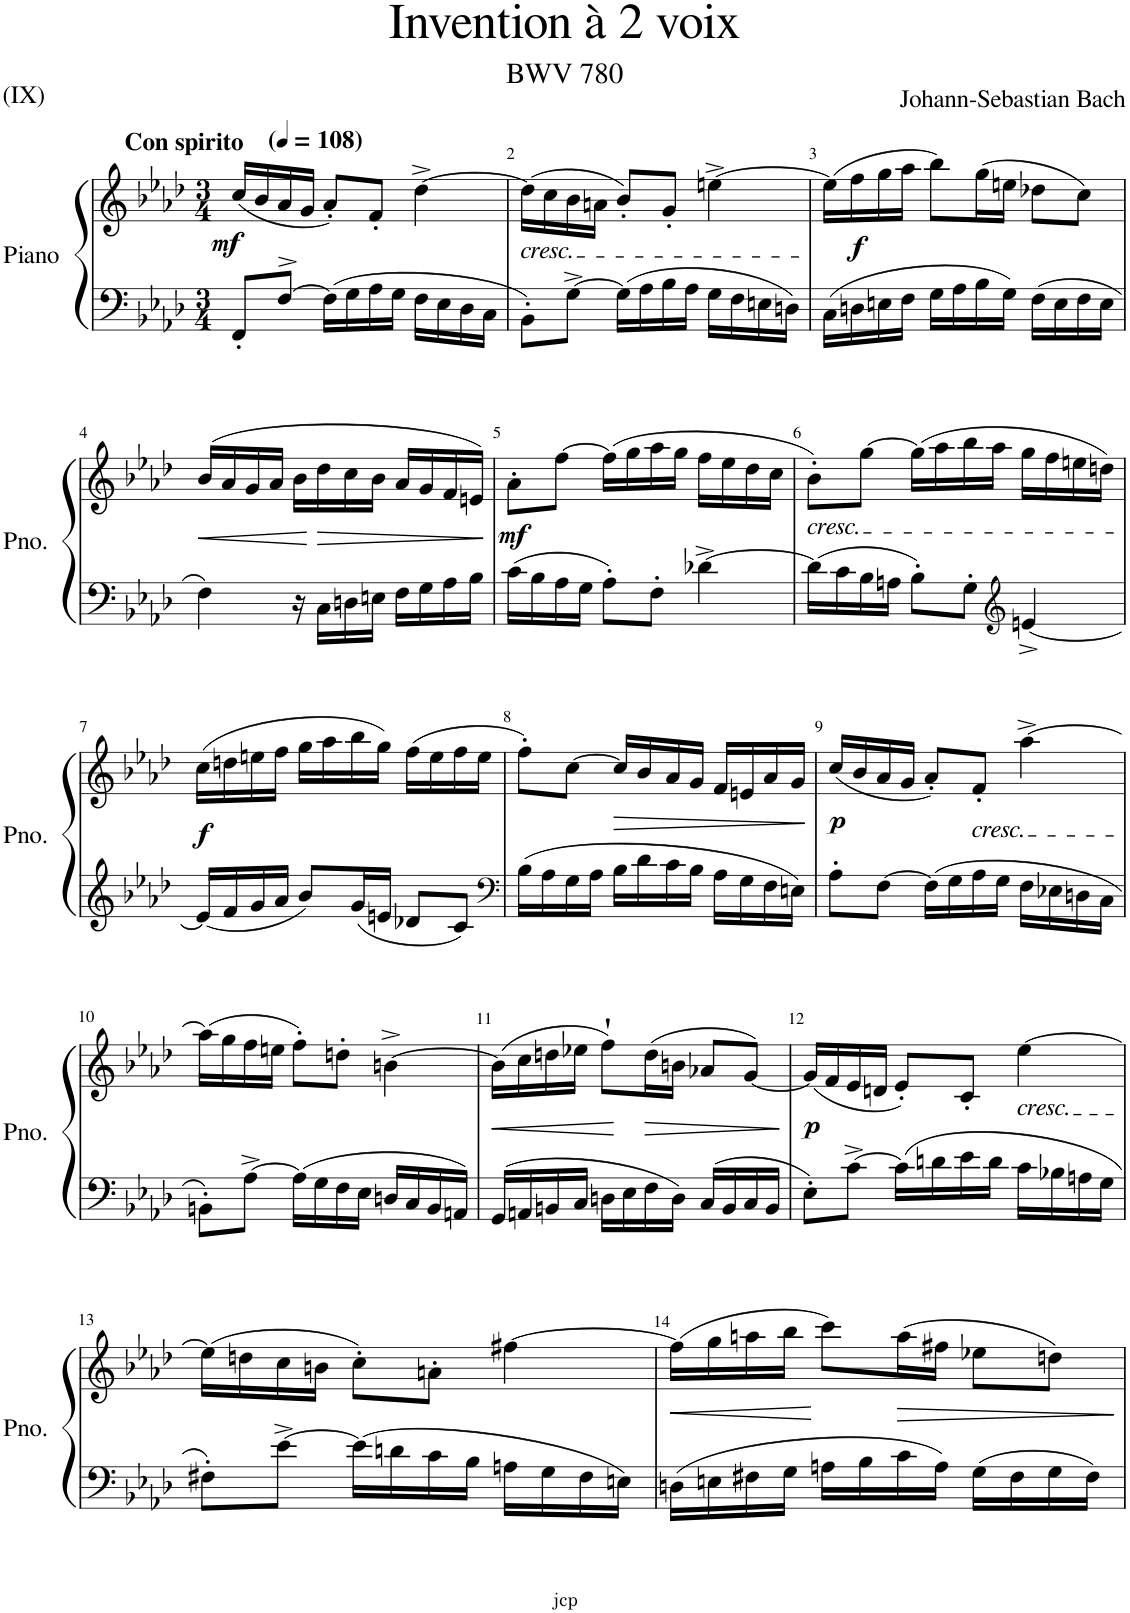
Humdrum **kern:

**kern	**kern	**dynam
*part1	*part1	*part1
*staff2	*staff1	*staff1/2
*I"Piano	*	*
*I'Pno.	*	*
*clefF4	*clefG2	*
*k[b-e-a-d-]	*k[b-e-a-d-]	*
*M3/4	*M3/4	*
*MM108	*MM108	*
=1	=1	=1
!	!LO:TX:a:B:t=Con spirito	!
!	!	!LO:DY:b
8FF'/L	(16cc/LL	mf
.	16b-/	.
[8F^>/J	16a-/	.
.	16g/JJ	.
16F\LL]	8a-'/L)	.
16G\	.	.
16A-\	8f'/J	.
16G\JJ	.	.
16F\LL	[4dd-^\	.
16E-\	.	.
16D-\	.	.
16C\JJ	.	.
=2	=2	=2
!	!LO:TX:b:i:t=cresc.	!
8BB-'\L	(16dd-\LL]	.
.	16cc\	.
[8G^\J	16b-\	.
.	16an\JJ	.
16G\LL]	8b-'/L)	.
16A-\	.	.
16B-\	8g'/J	.
16A-\JJ	.	.
16G\LL	[4een^\	.
16F\	.	.
16En\	.	.
16Dn\JJ	.	.
=3	=3	=3
16C\LL	(16ee\LL]	.
!	!	!LO:DY:b
16Dn\	16ff\	f
16En\	16gg\	.
16F\JJ	16aa-\JJ	.
16G\LL	8bb-\L)	.
16A-\	.	.
16B-\	(16gg\L	.
16G\JJ	16een\JJ	.
16F\LL	8dd-X\L	.
16E\	.	.
16F\	8cc\J)	.
16E\JJ	.	.
!!LO:LB:g=z
=4	=4	=4
!	!	!LO:HP:b
4F\	(16b-/LL	<
.	16a-/	.
.	16g/	.
.	16a-/JJ	.
16r	16b-\LL	.
!	!	!LO:HP:n=1:b
16C\LL	16dd-\	[ >
16Dn\	16cc\	.
16En\JJ	16b-\JJ	.
16F\LL	16a-/LL	.
16G\	16g/	.
16A-\	16f/	.
16B-\JJ	16en/JJ)	.
.	.	]
=5	=5	=5
!	!	!LO:DY:b
16c\LL	8a-'\L	mf
16B-\	.	.
16A-\	[8ff\J	.
16G\JJ	.	.
8A-'\L	(16ff\LL]	.
.	16gg\	.
8F'\J	16aa-\	.
.	16gg\JJ	.
[4d-X^\	16ff\LL	.
.	16ee-\	.
.	16dd-\	.
.	16cc\JJ	.
=6	=6	=6
!	!LO:TX:b:i:t=cresc.	!
16d-\LL]	8b-'\L)	.
16c\	.	.
16B-\	[8gg\J	.
16An\JJ	.	.
8B-'\L	(16gg\LL]	.
.	16aa-\	.
8G'\J	16bb-\	.
.	16aa-\JJ	.
*clefG2	*	*
[4en^/	16gg\LL	.
.	16ff\	.
.	16een\	.
.	16ddn\JJ)	.
!!LO:LB:g=z
=7	=7	=7
!	!	!LO:DY:b
16e/LL]	(16cc\LL	f
16f/	16ddn\	.
16g/	16een\	.
16a-/JJ	16ff\JJ	.
8b-/L	16gg\LL	.
.	16aa-\	.
16g/L	16bb-\	.
16en/JJ	16gg\JJ)	.
8d-X/L	(16ff\LL	.
.	16ee\	.
8c/J	16ff\	.
.	16ee\JJ	.
=8	=8	=8
*clefF4	*	*
16B-\LL	8ff'\L)	.
16A-\	.	.
16G\	[8cc\J	.
16A-\JJ	.	.
!	!	!LO:HP:b
16B-\LL	16cc/LL]	>
16d-\	16b-/	.
16c\	16a-/	.
16B-\JJ	16g/JJ	.
16A-\LL	16f/LL	.
16G\	16en/	.
16F\	16a-/	.
16En\JJ	16g/JJ	.
.	.	]
=9	=9	=9
!	!	!LO:DY:b
8A-'\L	(16cc/LL	p
.	16b-/	.
[8F\J	16a-/	.
.	16g/JJ	.
16F\LL]	8a-'/L)	.
16G\	.	.
!	!LO:TX:b:i:t=cresc.	!
16A-\	8f'/J	.
16G\JJ	.	.
16F\LL	[4aa-^\	.
16E-X\	.	.
16Dn\	.	.
16C\JJ	.	.
!!LO:LB:g=z
=10	=10	=10
8BBn'\L	(16aa-\LL]	.
.	16gg\	.
[8A-^\J	16ff\	.
.	16een\JJ	.
16A-\LL]	8ff'\L)	.
16G\	.	.
16F\	8ddn'\J	.
16E-\JJ	.	.
16Dn/LL	[4bn^\	.
16C/	.	.
16BB/	.	.
16AAn/JJ	.	.
=11	=11	=11
!	!	!LO:HP:b
16GG/LL	(16b\LL]	<
16AAn/	16cc\	.
16BBn/	16ddn\	.
16C/JJ	16ee-X\JJ	.
16Dn\LL	8ff`\L)	.
16E-\	.	.
!	!	!LO:HP:n=1:b
16F\	(16dd\L	[ >
16D\JJ	16bn\JJ	.
16C/LL	8a-X/L	.
16BB/	.	.
16C/	[8g/J)	.
16BB/JJ	.	.
.	.	]
=12	=12	=12
!	!	!LO:DY:b
8E-'\L	(16g/LL]	p
.	16f/	.
[8c^\J	16e-/	.
.	16dn/JJ	.
16c\LL]	8e-'/L)	.
16dn\	.	.
16e-\	8c'/J	.
16d\JJ	.	.
!	!LO:TX:b:i:t=cresc.	!
16c\LL	[4ee-\	.
16B-X\	.	.
16An\	.	.
16G\JJ	.	.
!!LO:LB:g=z
=13	=13	=13
8F#X'\L	(16ee-\LL]	.
.	16ddn\	.
[8e-^\J	16cc\	.
.	16bn\JJ	.
16e-\LL]	8cc'\L)	.
16dn\	.	.
16c\	8an'\J	.
16B-\JJ	.	.
16An\LL	[4ff#X\	.
16G\	.	.
16F#\	.	.
16En\JJ	.	.
=14	=14	=14
!	!	!LO:HP:b
16Dn\LL	(16ff#\LL]	<
16En\	16gg\	.
16F#X\	16aan\	.
16G\JJ	16bb-\JJ	.
16An\LL	8ccc\L)	[
16B-\	.	.
!	!	!LO:HP:b
16c\	(16aa\L	>
16A\JJ	16ff#X\JJ	.
16G\LL	8ee-X\L	.
16F#\	.	.
16G\	8ddn\J)	.
16F#\JJ	.	.
.	.	]
=	=	=
*-	*-	*-
